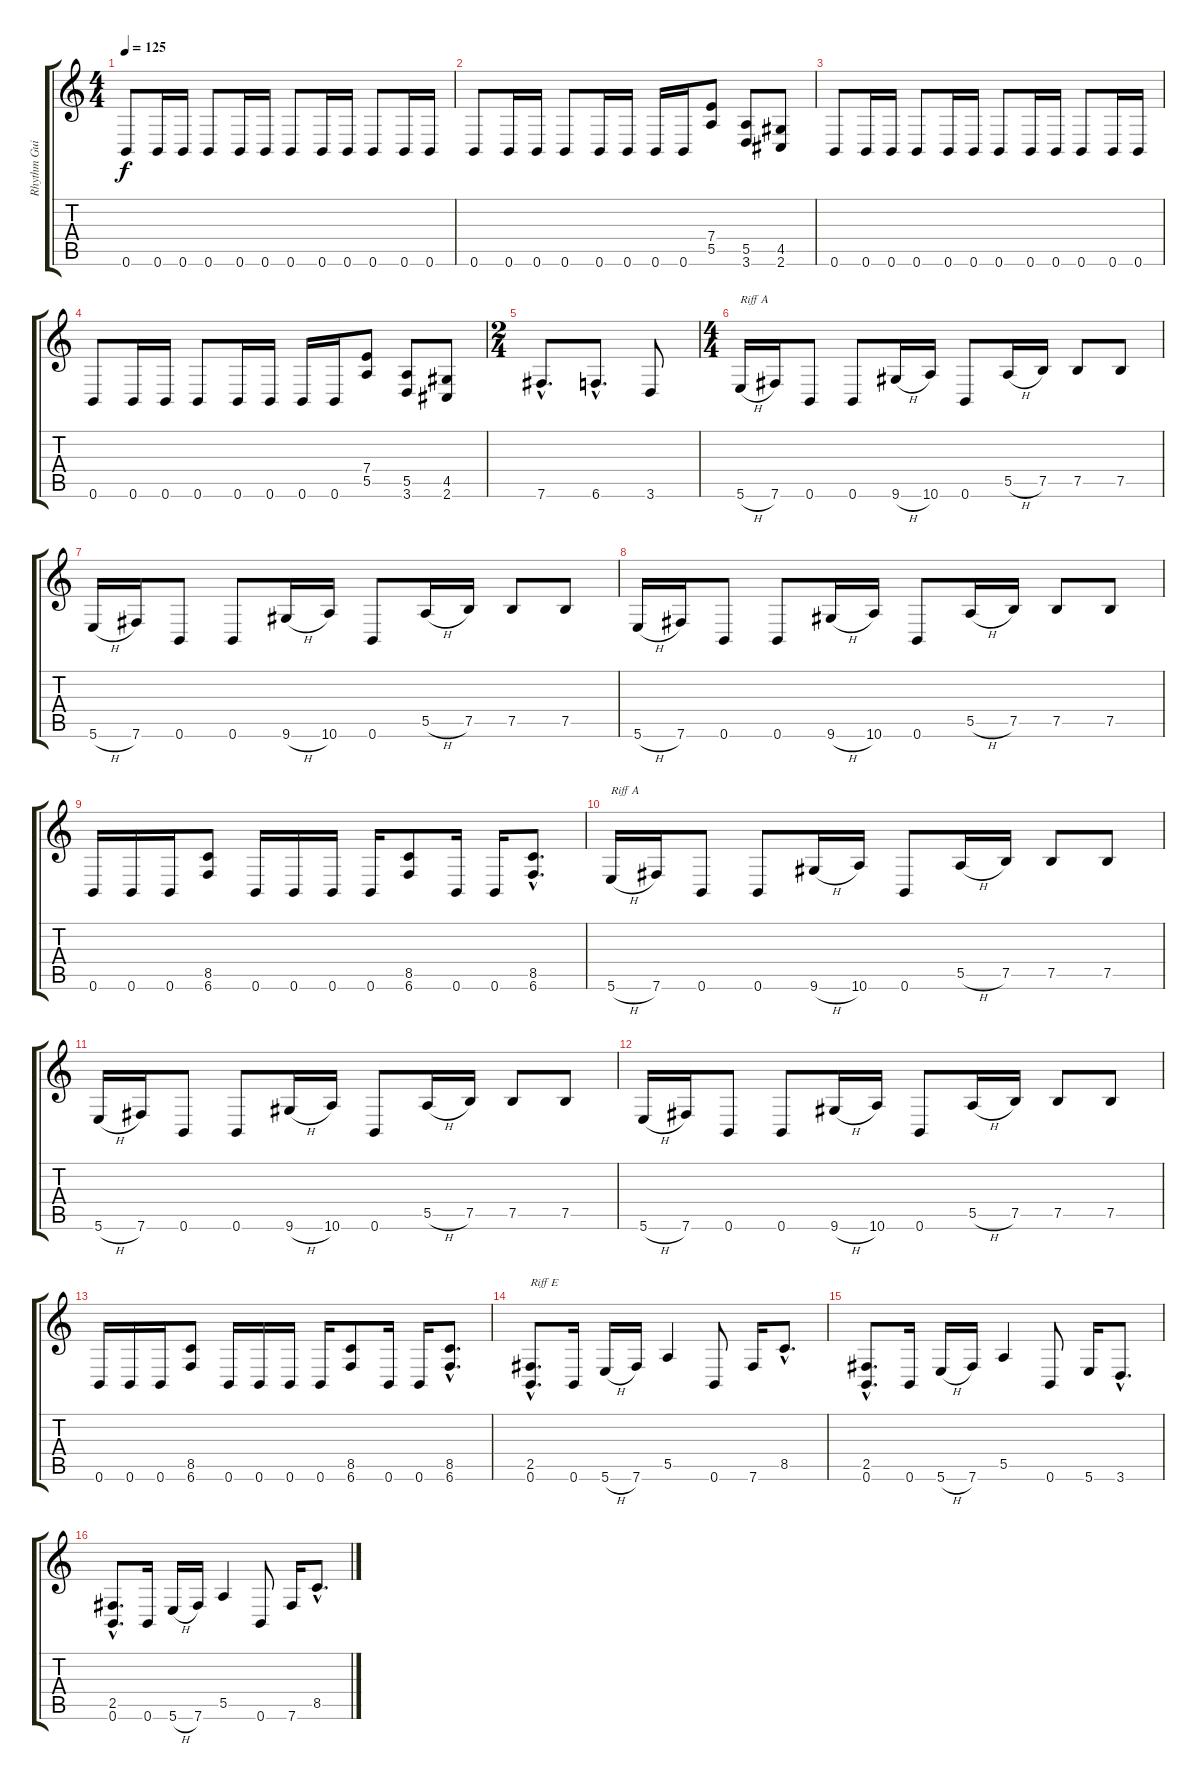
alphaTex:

\track ("Rhythm Guitar" "Rhythm Gui") {instrument distortionguitar}
\staff {score tabs}
\tuning (B3 Gb3 D3 A2 E2 B1) {hide}
\ts (4 4)
\tempo 125
\clef g2
\ks c
0.6.8{dy f} 0.6.16 0.6.16 0.6.8 0.6.16 0.6.16 0.6.8 0.6.16 0.6.16 0.6.8 0.6.16 0.6.16 |
0.6.8 0.6.16 0.6.16 0.6.8 0.6.16 0.6.16 0.6.16 0.6.16 (7.4 5.5).8 (5.5 3.6).8 (4.5 2.6).8 |
0.6.8 0.6.16 0.6.16 0.6.8 0.6.16 0.6.16 0.6.8 0.6.16 0.6.16 0.6.8 0.6.16 0.6.16 |
0.6.8 0.6.16 0.6.16 0.6.8 0.6.16 0.6.16 0.6.16 0.6.16 (7.4 5.5).8 (5.5 3.6).8 (4.5 2.6).8 |
\ts (2 4)
7.6{hac}.8{d} 6.6{hac}.8{d} 3.6.8 |
\ts (4 4)
5.6{h}.16{txt "Riff A "} 7.6.16 0.6.8 0.6.8 9.6{h}.16 10.6.16 0.6.8 5.5{h}.16 7.5.16 7.5.8 7.5.8 |
5.6{h}.16 7.6.16 0.6.8 0.6.8 9.6{h}.16 10.6.16 0.6.8 5.5{h}.16 7.5.16 7.5.8 7.5.8 |
5.6{h}.16 7.6.16 0.6.8 0.6.8 9.6{h}.16 10.6.16 0.6.8 5.5{h}.16 7.5.16 7.5.8 7.5.8 |
0.6.16 0.6.16 0.6.16 (8.5 6.6).8 0.6.16 0.6.16 0.6.16 0.6.16 (8.5 6.6).8 0.6.16 0.6.16 (8.5{hac} 6.6{hac}).8{d} |
5.6{h}.16{txt "Riff A "} 7.6.16 0.6.8 0.6.8 9.6{h}.16 10.6.16 0.6.8 5.5{h}.16 7.5.16 7.5.8 7.5.8 |
5.6{h}.16 7.6.16 0.6.8 0.6.8 9.6{h}.16 10.6.16 0.6.8 5.5{h}.16 7.5.16 7.5.8 7.5.8 |
5.6{h}.16 7.6.16 0.6.8 0.6.8 9.6{h}.16 10.6.16 0.6.8 5.5{h}.16 7.5.16 7.5.8 7.5.8 |
0.6.16 0.6.16 0.6.16 (8.5 6.6).8 0.6.16 0.6.16 0.6.16 0.6.16 (8.5 6.6).8 0.6.16 0.6.16 (8.5{hac} 6.6{hac}).8{d} |
(2.5{hac} 0.6{hac}).8{d txt "Riff E"} 0.6.16 5.6{h}.16 7.6.16 5.5.4 0.6.8 7.6.16 8.5{hac}.8{d} |
(2.5{hac} 0.6{hac}).8{d} 0.6.16 5.6{h}.16 7.6.16 5.5.4 0.6.8 5.6.16 3.6{hac}.8{d} |
(2.5{hac} 0.6{hac}).8{d} 0.6.16 5.6{h}.16 7.6.16 5.5.4 0.6.8 7.6.16 8.5{hac}.8{d}
